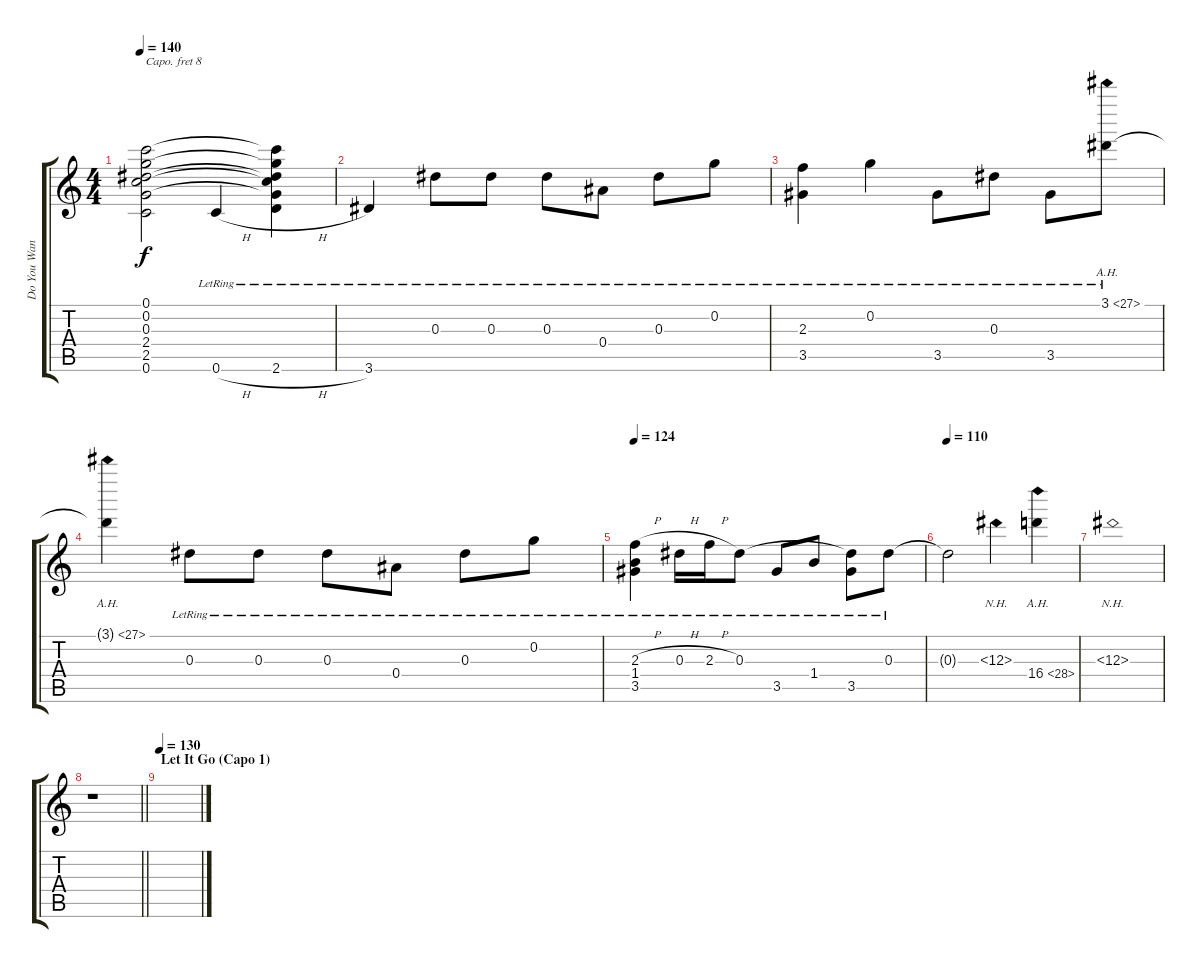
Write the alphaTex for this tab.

\track ("Do You Want To Build A Snowman? (Capo 8)" "Do You Wan") {instrument acousticguitarsteel}
\staff {score tabs}
\capo 8
\tuning (E4 B3 G3 D3 A2 E2) {hide}
\ts (4 4)
\tempo 140
\clef g2
\ks c
(0.1{t} 0.2{t} 0.3{t} 2.4{t} 2.5{t} 0.6{t}).2{dy f} 0.6{h lr}.4 (0.1{t} 0.2{t} 0.3{t} 2.4{t} 2.5{t} 2.6{h lr}).4 |
3.6{lr}.4 0.3{lr}.8 0.3{lr}.8 0.3{lr}.8 0.4{lr}.8 0.3{lr}.8 0.2{lr}.8 |
(2.3{lr} 3.5{lr}).4 0.2{lr}.4 3.5{lr}.8 0.3{lr}.8 3.5{lr}.8 3.1{ah 24 lr}.8 |
3.1{ah 24 t}.4 0.3{lr}.8 0.3{lr}.8 0.3{lr}.8 0.4{lr}.8 0.3{lr}.8 0.2{lr}.8 |
\tempo 124
(2.3{h lr} 1.4{lr} 3.5{lr}).4 0.3{h lr}.16 2.3{h lr}.16 0.3{lr}.8 3.5{lr}.8 1.4{lr}.8 (0.3{t} 3.5{lr}).8 0.3{lr}.8 |
\tempo 110
0.3{t}.2 12.3{nh}.4 16.4{ah 12}.4 |
12.3{nh}.1 |
\barLineRight lightlight
r.1 |
\section ("" "Let It Go (Capo 1)")
\tempo 130
